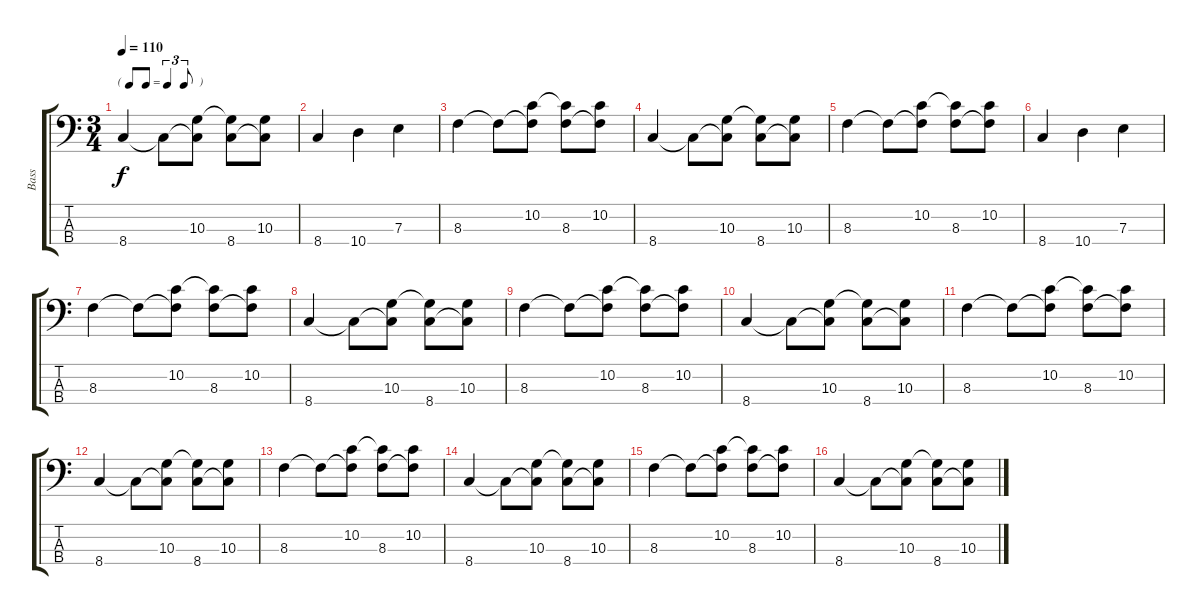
\track ("Bass" "Bass") {instrument electricbassfinger}
\staff {score tabs}
\tuning (G2 D2 A1 E1) {hide}
\ts (3 4)
\tf triplet8th
\tempo 110
\clef f4
\ks c
8.4.4{dy f} 8.4{t}.8 (10.3 8.4{t}).8 (10.3{t} 8.4).8 (10.3 8.4{t}).8 |
8.4.4 10.4.4 7.3.4 |
8.3.4 8.3{t}.8 (10.2 8.3{t}).8 (10.2{t} 8.3).8 (10.2 8.3{t}).8 |
8.4.4 8.4{t}.8 (10.3 8.4{t}).8 (10.3{t} 8.4).8 (10.3 8.4{t}).8 |
8.3.4 8.3{t}.8 (10.2 8.3{t}).8 (10.2{t} 8.3).8 (10.2 8.3{t}).8 |
8.4.4 10.4.4 7.3.4 |
8.3.4 8.3{t}.8 (10.2 8.3{t}).8 (10.2{t} 8.3).8 (10.2 8.3{t}).8 |
8.4.4 8.4{t}.8 (10.3 8.4{t}).8 (10.3{t} 8.4).8 (10.3 8.4{t}).8 |
8.3.4 8.3{t}.8 (10.2 8.3{t}).8 (10.2{t} 8.3).8 (10.2 8.3{t}).8 |
8.4.4 8.4{t}.8 (10.3 8.4{t}).8 (10.3{t} 8.4).8 (10.3 8.4{t}).8 |
8.3.4 8.3{t}.8 (10.2 8.3{t}).8 (10.2{t} 8.3).8 (10.2 8.3{t}).8 |
8.4.4 8.4{t}.8 (10.3 8.4{t}).8 (10.3{t} 8.4).8 (10.3 8.4{t}).8 |
8.3.4 8.3{t}.8 (10.2 8.3{t}).8 (10.2{t} 8.3).8 (10.2 8.3{t}).8 |
8.4.4 8.4{t}.8 (10.3 8.4{t}).8 (10.3{t} 8.4).8 (10.3 8.4{t}).8 |
8.3.4 8.3{t}.8 (10.2 8.3{t}).8 (10.2{t} 8.3).8 (10.2 8.3{t}).8 |
8.4.4 8.4{t}.8 (10.3 8.4{t}).8 (10.3{t} 8.4).8 (10.3 8.4{t}).8
